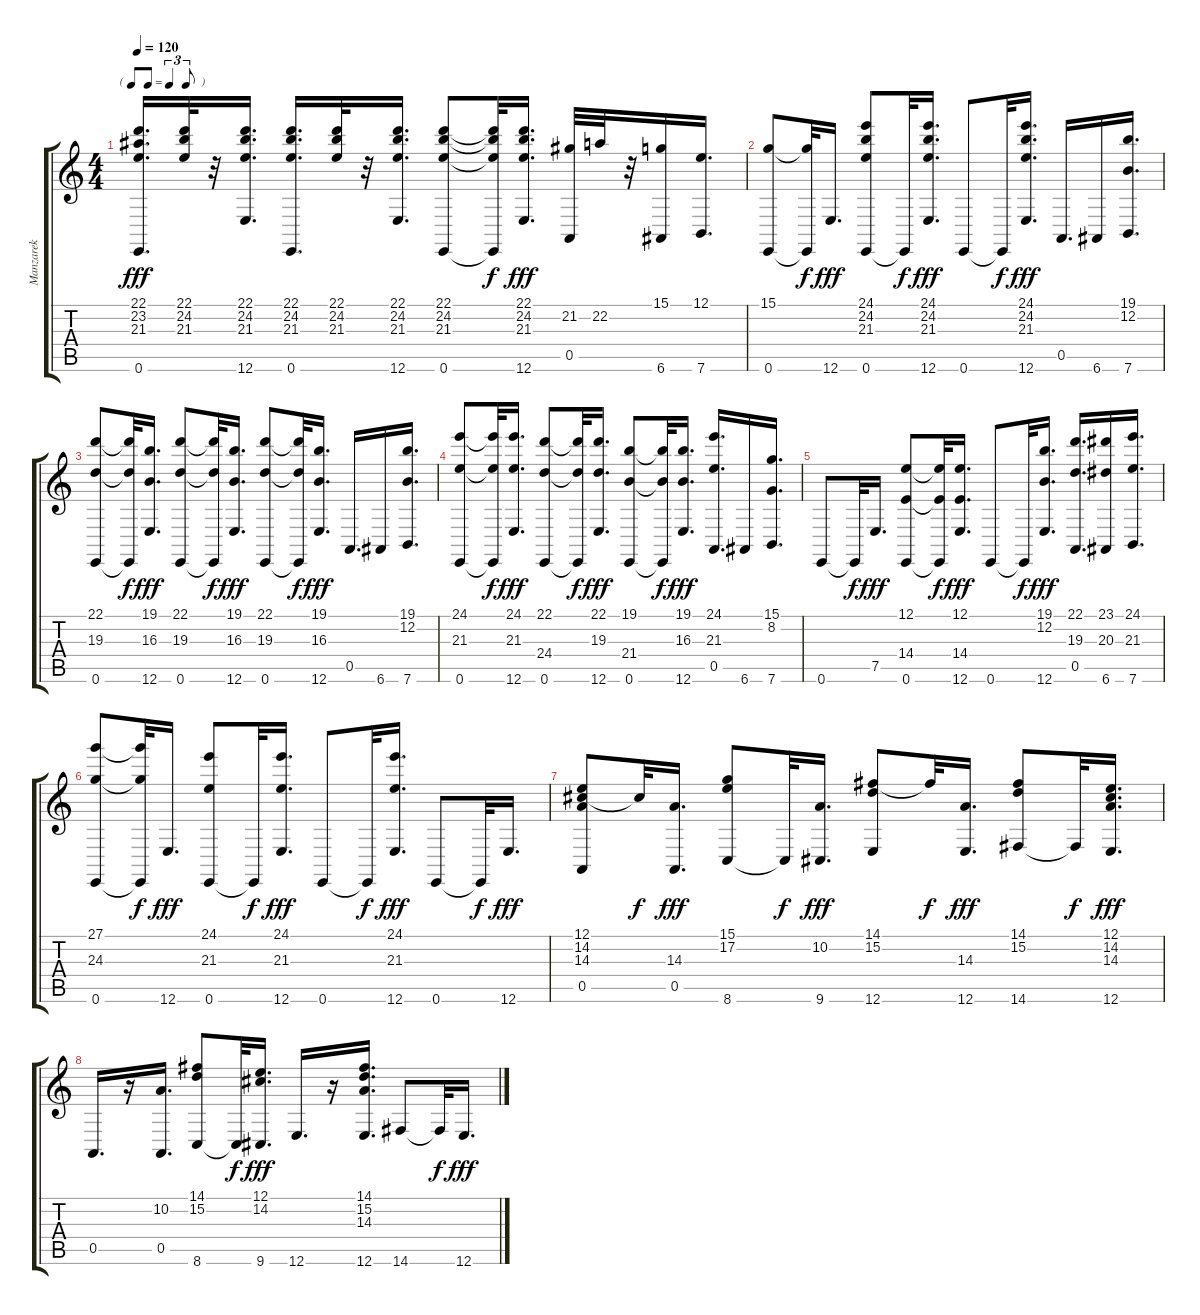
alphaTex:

\track ("Manzarek" "Manzarek") {instrument acousticgrandpiano}
\staff {score tabs}
\tuning (E4 B3 G3 D3 A2 E2) {hide}
\ts (4 4)
\tf triplet8th
\tempo 120
\clef g2
\ks c
(22.1 23.2 21.3 0.6).16{d dy fff} (22.1 24.2 21.3).32 r.32 (22.1 24.2 21.3 12.6).16{d} (22.1 24.2 21.3 0.6).16{d} (22.1 24.2 21.3).32 r.32 (22.1 24.2 21.3 12.6).16{d} (22.1 24.2 21.3 0.6).8 (22.1{t} 24.2{t} 21.3{t} 0.6{t}).32{dy f} (22.1 24.2 21.3 12.6).16{d dy fff} (21.2 0.5).32 22.2.32 r.32 (15.1 6.6).16 (12.1 7.6).16{d} |
(15.1 0.6).8 (15.1{t} 0.6{t}).32{dy f} 12.6.16{d dy fff} (24.1 24.2 21.3 0.6).8 0.6{t}.32{dy f} (24.1 24.2 21.3 12.6).16{d dy fff} 0.6.8 0.6{t}.32{dy f} (24.1 24.2 21.3 12.6).16{d dy fff} 0.5.16{d} 6.6.16 (19.1 12.2 7.6).16{d} |
(22.1 19.3 0.6).8 (22.1{t} 19.3{t} 0.6{t}).32{dy f} (19.1 16.3 12.6).16{d dy fff} (22.1 19.3 0.6).8 (22.1{t} 19.3{t} 0.6{t}).32{dy f} (19.1 16.3 12.6).16{d dy fff} (22.1 19.3 0.6).8 (22.1{t} 19.3{t} 0.6{t}).32{dy f} (19.1 16.3 12.6).16{d dy fff} 0.5.16{d} 6.6.16 (19.1 12.2 7.6).16{d} |
(24.1 21.3 0.6).8 (24.1{t} 21.3{t} 0.6{t}).32{dy f} (24.1 21.3 12.6).16{d dy fff} (22.1 24.4 0.6).8 (22.1{t} 24.4{t} 0.6{t}).32{dy f} (22.1 19.3 12.6).16{d dy fff} (19.1 21.4 0.6).8 (19.1{t} 21.4{t} 0.6{t}).32{dy f} (19.1 16.3 12.6).16{d dy fff} (24.1 21.3 0.5).16{d} 6.6.16 (15.1 8.2 7.6).16{d} |
0.6.8 0.6{t}.32{dy f} 7.5.16{d dy fff} (12.1 14.4 0.6).8 (12.1{t} 14.4{t} 0.6{t}).32{dy f} (12.1 14.4 12.6).16{d dy fff} 0.6.8 0.6{t}.32{dy f} (19.1 12.2 12.6).16{d dy fff} (22.1 19.3 0.5).16{d} (23.1 20.3 6.6).16 (24.1 21.3 7.6).16{d} |
(27.1 24.3 0.6).8 (27.1{t} 24.3{t} 0.6{t}).32{dy f} 12.6.16{d dy fff} (24.1 21.3 0.6).8 0.6{t}.32{dy f} (24.1 21.3 12.6).16{d dy fff} 0.6.8 0.6{t}.32{dy f} (24.1 21.3 12.6).16{d dy fff} 0.6.8 0.6{t}.32{dy f} 12.6.16{d dy fff} |
(12.1 14.2 14.3 0.5).8 14.2{t}.32{dy f} (14.3 0.5).16{d dy fff} (15.1 17.2 8.6).8 8.6{t}.32{dy f} (10.2 9.6).16{d dy fff} (14.1 15.2 12.6).8 14.1{t}.32{dy f} (14.3 12.6).16{d dy fff} (14.1 15.2 14.6).8 14.6{t}.32{dy f} (12.1 14.2 14.3 12.6).16{d dy fff} |
0.5.16{d} r.16 (10.2 0.5).16{d} (14.1 15.2 8.6).8 8.6{t}.32{dy f} (12.1 14.2 9.6).16{d dy fff} 12.6.16{d} r.16 (14.1 15.2 14.3 12.6).16{d} 14.6.8 14.6{t}.32{dy f} 12.6.16{d dy fff}
